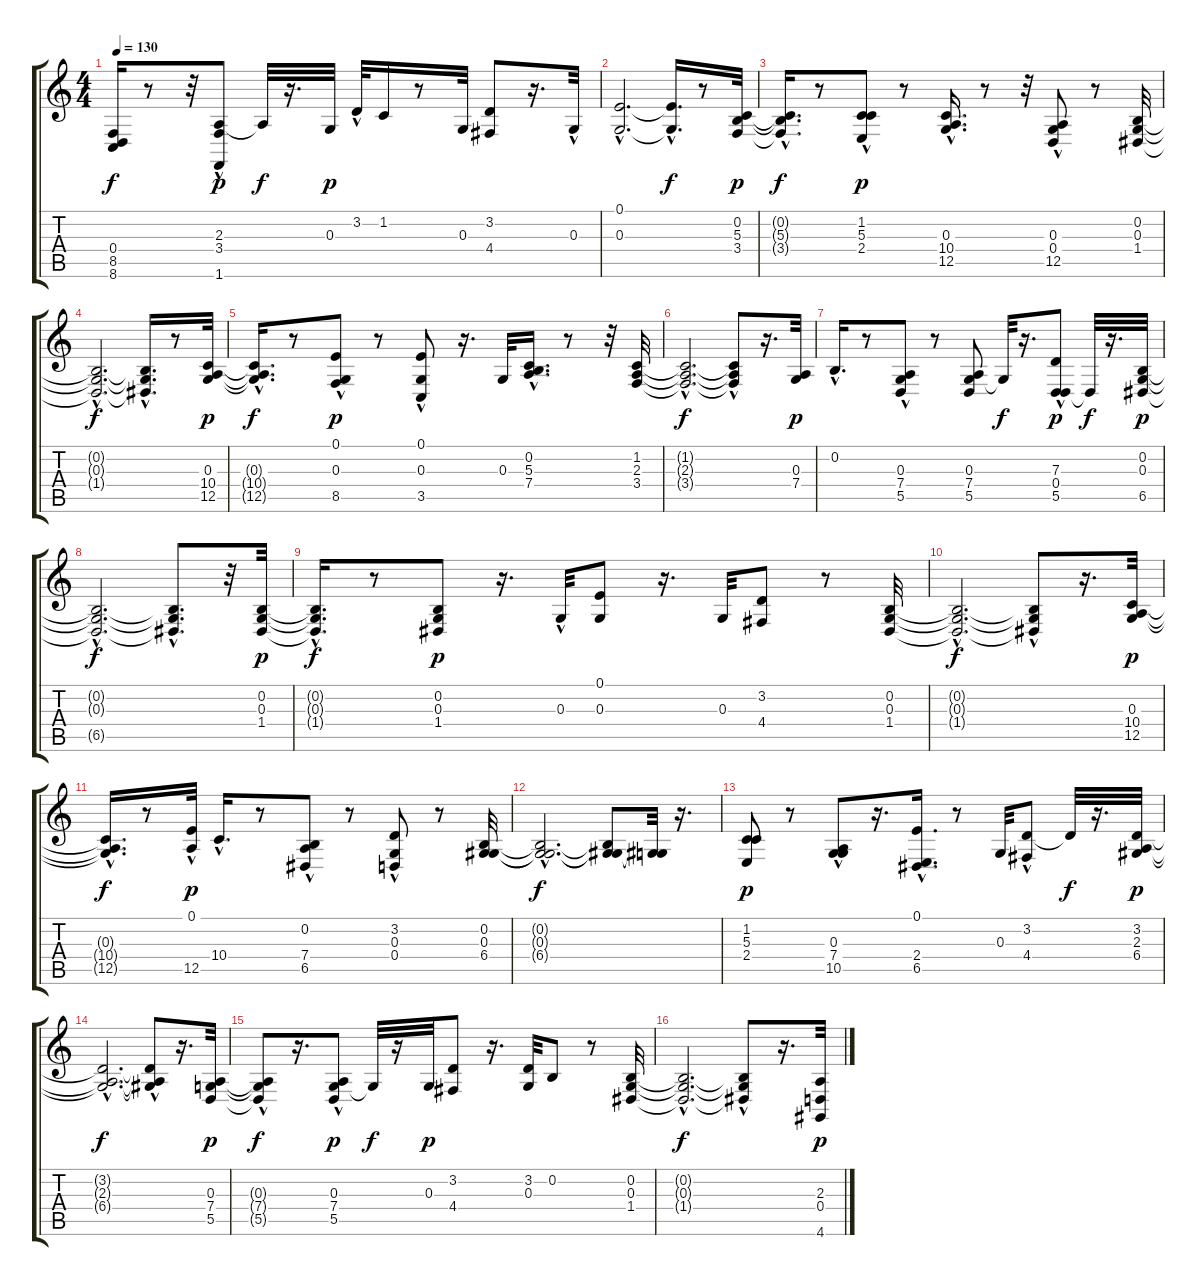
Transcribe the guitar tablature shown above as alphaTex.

\track "" {instrument synthstrings2}
\staff {score tabs}
\tuning (E4 B3 G3 D3 A2 E2) {hide}
\ts (4 4)
\tempo 130
\clef g2
\ks c
(0.4{t} 8.5{t} 8.6{t}).16{dy f} r.8 r.32 (2.3 3.4 1.6{hac}).8{dy p} 2.3{t}.32{dy f} r.16{d} 0.3.32{dy p} 3.2{hac}.32 1.2.16 r.8 0.3.32 (3.2 4.4).8 r.16{d} 0.3{hac}.32 |
(0.1{hac} 0.3{hac}).2{d} (0.1{hac t} 0.3{hac t}).16{d dy f} r.8 (0.2 5.3 3.4).32{dy p} |
(0.2{hac t} 5.3{hac t} 3.4{hac t}).16{d dy f} r.8 (1.2{hac} 5.3{hac} 2.4).8{dy p} r.8 (0.3{hac} 10.4{hac} 12.5{hac}).16{d} r.8 r.32 (0.3 0.4{hac} 12.5).8 r.8 (0.2 0.3 1.4).32 |
(0.2{hac t} 0.3{hac t} 1.4{hac t}).2{d dy f} (0.2{hac t} 0.3{hac t} 1.4{hac t}).16{d} r.8 (0.3 10.4 12.5).32{dy p} |
(0.3{t} 10.4{t} 12.5{hac t}).16{d dy f} r.8 (0.1{hac} 0.3{hac} 8.5).8{dy p} r.8 (0.1 0.3{hac} 3.5{hac}).8 r.16{d} 0.3.32 (0.2{hac} 5.3{hac} 7.4{hac}).16{d} r.8 r.32 (1.2 2.3 3.4).32 |
(1.2{hac t} 2.3{hac t} 3.4{hac t}).2{d dy f} (1.2{hac t} 2.3{t} 3.4{t}).8 r.16{d} (0.3 7.4).32{dy p} |
0.2{hac}.16{d} r.8 (0.3 7.4 5.5{hac}).8 r.8 (0.3 7.4 5.5).8 0.3{t}.32{dy f} r.16{d} (7.3 0.4 5.5{hac}).8{dy p} 0.4{t}.32{dy f} r.16{d} (0.2 0.3 6.5).32{dy p} |
(0.2{hac t} 0.3{hac t} 6.5{hac t}).2{d dy f} (0.2{t} 0.3{hac t} 6.5{t}).8{d} r.32 (0.2 0.3 1.4).32{dy p} |
(0.2{hac t} 0.3{hac t} 1.4{hac t}).16{d dy f} r.8 (0.2 0.3 1.4).8{dy p} r.16{d} 0.3{hac}.32 (0.1 0.3).8 r.16{d} 0.3.32 (3.2 4.4).8 r.8 (0.2 0.3 1.4).32 |
(0.2{hac t} 0.3{hac t} 1.4{hac t}).2{d dy f} (0.2{t} 0.3{t} 1.4{hac t}).8 r.16{d} (0.3 10.4 12.5).32{dy p} |
(0.3{hac t} 10.4{hac t} 12.5{hac t}).16{d dy f} r.8 (0.1{hac} 12.5).32{dy p} 10.4{hac}.16{d} r.8 (0.2{hac} 7.4 6.5{hac}).8 r.8 (3.2 0.3 0.4{hac}).8 r.8 (0.2 0.3 6.4).32 |
(0.2{hac t} 0.3{hac t} 6.4{hac t}).2{d dy f} (0.2{t} 0.3{t} 6.4{t}).8 (0.3{t} 6.4{t}).32 r.16{d} |
(1.2 5.3 2.4).8{dy p} r.8 (0.3{hac} 7.4 10.5{hac}).8 r.16{d} (0.1{hac} 2.4{hac} 6.5{hac}).16{d} r.8 0.3.32 (3.2 4.4{hac}).8 3.2{t}.32{dy f} r.16{d} (3.2 2.3 6.4).32{dy p} |
(3.2{hac t} 2.3{hac t} 6.4{hac t}).2{d dy f} (3.2{t} 2.3{t} 6.4{hac t}).8 r.16{d} (0.3 7.4 5.5).32{dy p} |
(0.3{t} 7.4{hac t} 5.5{t}).8{dy f} r.16{d} (0.3 7.4 5.5{hac}).8{dy p} 0.3{t}.32{dy f} r.16 0.3.32{dy p} (3.2 4.4).8 r.16{d} (3.2 0.3).32 0.2.8 r.8 (0.2 0.3 1.4).32 |
(0.2{hac t} 0.3{hac t} 1.4{hac t}).2{d dy f} (0.2{hac t} 0.3{t} 1.4{hac t}).8 r.16{d} (2.3 0.4 4.6).32{dy p}
